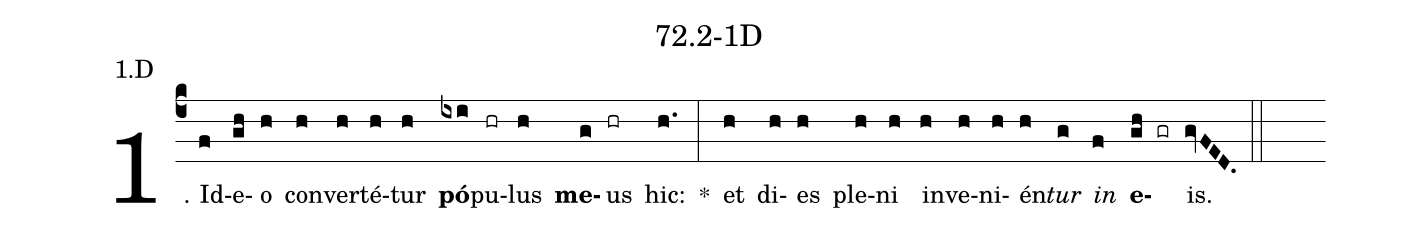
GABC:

name: 72.2-1D;
annotation: 1.D;
%%
(c4)1. Id(f)e(gh)o(h) con(h)ver(h)té(h)tur(h) <b>pó</b>(ixi)pu(hr)lus(h) <b>me</b>(g)us(hr) hic:(h.) *(:) et(h) di(h)es(h) ple(h)ni(h) in(h)ve(h)ni(h)én(h)<i>tur</i>(g) <i>in</i>(f) <b>e</b>(gh gr)is.(gvFED.) (::)


%E(h) u(h) o(g) u(f) a(gh) e.(gvFED.) (::)
